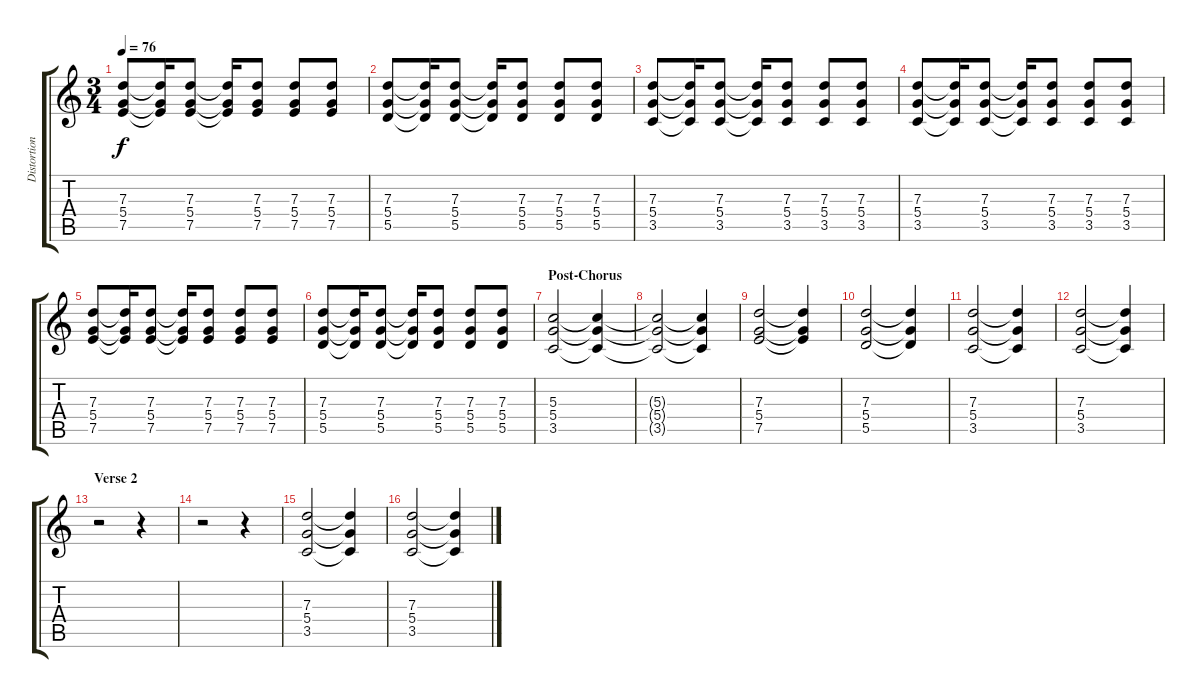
\track ("Distortion Guitar 2" "Distortion") {instrument distortionguitar}
\staff {score tabs}
\tuning (E4 B3 G3 D3 A2 E2) {hide}
\ts (3 4)
\tempo 76
\clef g2
\ks c
(7.3 5.4 7.5).8{dy f} (7.3{t} 5.4{t} 7.5{t}).16 (7.3 5.4 7.5).8 (7.3{t} 5.4{t} 7.5{t}).16 (7.3 5.4 7.5).8 (7.3 5.4 7.5).8 (7.3 5.4 7.5).8 |
(7.3 5.4 5.5).8 (7.3{t} 5.4{t} 5.5{t}).16 (7.3 5.4 5.5).8 (7.3{t} 5.4{t} 5.5{t}).16 (7.3 5.4 5.5).8 (7.3 5.4 5.5).8 (7.3 5.4 5.5).8 |
(7.3 5.4 3.5).8 (7.3{t} 5.4{t} 3.5{t}).16 (7.3 5.4 3.5).8 (7.3{t} 5.4{t} 3.5{t}).16 (7.3 5.4 3.5).8 (7.3 5.4 3.5).8 (7.3 5.4 3.5).8 |
(7.3 5.4 3.5).8 (7.3{t} 5.4{t} 3.5{t}).16 (7.3 5.4 3.5).8 (7.3{t} 5.4{t} 3.5{t}).16 (7.3 5.4 3.5).8 (7.3 5.4 3.5).8 (7.3 5.4 3.5).8 |
(7.3 5.4 7.5).8 (7.3{t} 5.4{t} 7.5{t}).16 (7.3 5.4 7.5).8 (7.3{t} 5.4{t} 7.5{t}).16 (7.3 5.4 7.5).8 (7.3 5.4 7.5).8 (7.3 5.4 7.5).8 |
(7.3 5.4 5.5).8 (7.3{t} 5.4{t} 5.5{t}).16 (7.3 5.4 5.5).8 (7.3{t} 5.4{t} 5.5{t}).16 (7.3 5.4 5.5).8 (7.3 5.4 5.5).8 (7.3 5.4 5.5).8 |
\section ("" "Post-Chorus")
(5.3 5.4 3.5).2 (5.3{t} 5.4{t} 3.5{t}).4 |
(5.3{t} 5.4{t} 3.5{t}).2 (5.3{t} 5.4{t} 3.5{t}).4 |
(7.3 5.4 7.5).2 (7.3{t} 5.4{t} 7.5{t}).4 |
(7.3 5.4 5.5).2 (7.3{t} 5.4{t} 5.5{t}).4 |
(7.3 5.4 3.5).2 (7.3{t} 5.4{t} 3.5{t}).4 |
(7.3 5.4 3.5).2 (7.3{t} 5.4{t} 3.5{t}).4 |
\section ("" "Verse 2")
r.2 r.4 |
r.2 r.4 |
(7.3 5.4 3.5).2 (7.3{t} 5.4{t} 3.5{t}).4 |
(7.3 5.4 3.5).2 (7.3{t} 5.4{t} 3.5{t}).4
